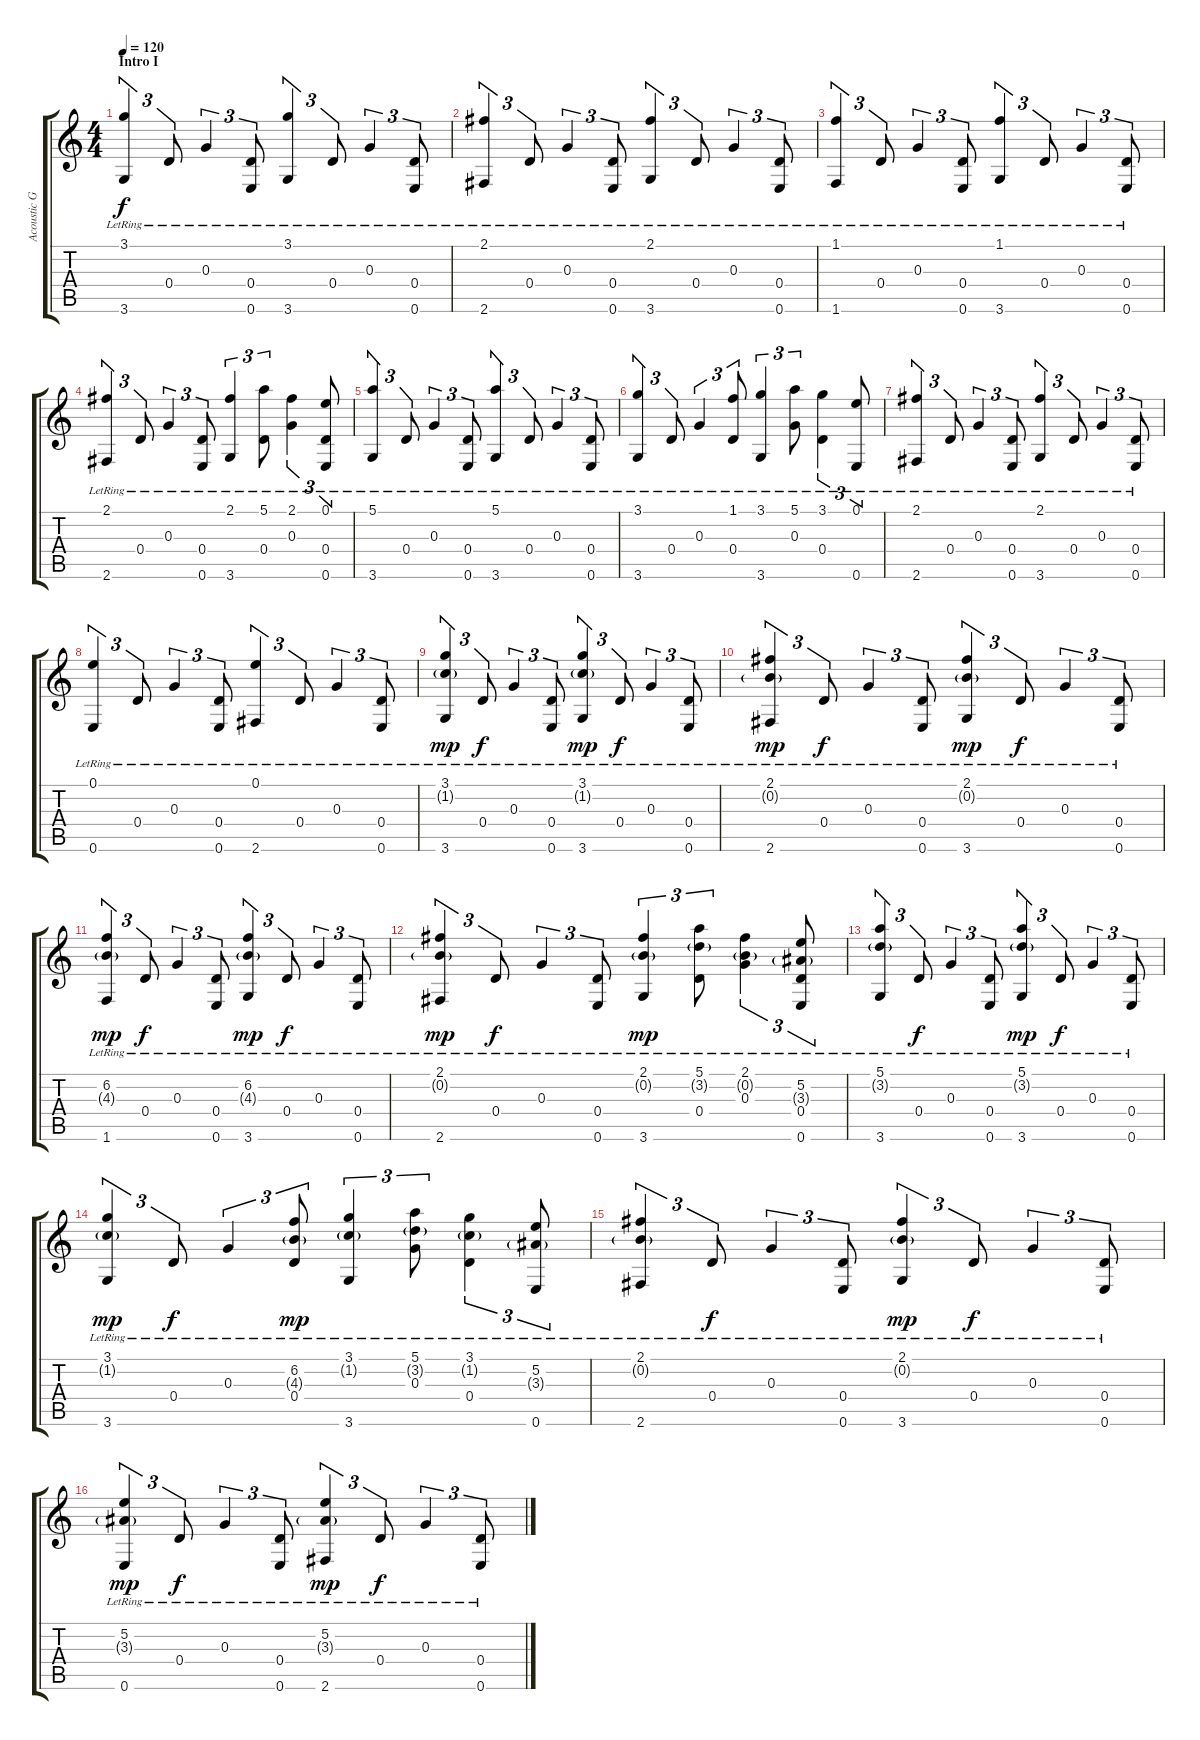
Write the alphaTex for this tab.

\track ("Acoustic Guitar" "Acoustic G") {instrument acousticguitarnylon}
\staff {score tabs}
\tuning (E4 B3 G3 D3 A2 E2) {hide}
\ts (4 4)
\section ("" "Intro I")
\tempo 120
\clef g2
\ks c
(3.1{lr} 3.6{lr}).4{tu (3 2) dy f instrument acousticguitarnylon} 0.4{lr}.8{tu (3 2)} 0.3{lr}.4{tu (3 2)} (0.4{lr} 0.6{lr}).8{tu (3 2)} (3.1{lr} 3.6{lr}).4{tu (3 2)} 0.4{lr}.8{tu (3 2)} 0.3{lr}.4{tu (3 2)} (0.4{lr} 0.6{lr}).8{tu (3 2)} |
(2.1{lr} 2.6{lr}).4{tu (3 2)} 0.4{lr}.8{tu (3 2)} 0.3{lr}.4{tu (3 2)} (0.4{lr} 0.6{lr}).8{tu (3 2)} (2.1{lr} 3.6{lr}).4{tu (3 2)} 0.4{lr}.8{tu (3 2)} 0.3{lr}.4{tu (3 2)} (0.4{lr} 0.6{lr}).8{tu (3 2)} |
(1.1{lr} 1.6{lr}).4{tu (3 2)} 0.4{lr}.8{tu (3 2)} 0.3{lr}.4{tu (3 2)} (0.4{lr} 0.6{lr}).8{tu (3 2)} (1.1{lr} 3.6{lr}).4{tu (3 2)} 0.4{lr}.8{tu (3 2)} 0.3{lr}.4{tu (3 2)} (0.4{lr} 0.6{lr}).8{tu (3 2)} |
(2.1{lr} 2.6{lr}).4{tu (3 2)} 0.4{lr}.8{tu (3 2)} 0.3{lr}.4{tu (3 2)} (0.4{lr} 0.6{lr}).8{tu (3 2)} (2.1{lr} 3.6{lr}).4{tu (3 2)} (5.1{lr} 0.4{lr}).8{tu (3 2)} (2.1{lr} 0.3{lr}).4{tu (3 2)} (0.1{lr} 0.4{lr} 0.6{lr}).8{tu (3 2)} |
(5.1{lr} 3.6{lr}).4{tu (3 2)} 0.4{lr}.8{tu (3 2)} 0.3{lr}.4{tu (3 2)} (0.4{lr} 0.6{lr}).8{tu (3 2)} (5.1{lr} 3.6{lr}).4{tu (3 2)} 0.4{lr}.8{tu (3 2)} 0.3{lr}.4{tu (3 2)} (0.4{lr} 0.6{lr}).8{tu (3 2)} |
(3.1{lr} 3.6{lr}).4{tu (3 2)} 0.4{lr}.8{tu (3 2)} 0.3{lr}.4{tu (3 2)} (1.1{lr} 0.4{lr}).8{tu (3 2)} (3.1{lr} 3.6{lr}).4{tu (3 2)} (5.1{lr} 0.3{lr}).8{tu (3 2)} (3.1{lr} 0.4{lr}).4{tu (3 2)} (0.1{lr} 0.6{lr}).8{tu (3 2)} |
(2.1{lr} 2.6{lr}).4{tu (3 2)} 0.4{lr}.8{tu (3 2)} 0.3{lr}.4{tu (3 2)} (0.4{lr} 0.6{lr}).8{tu (3 2)} (2.1{lr} 3.6{lr}).4{tu (3 2)} 0.4{lr}.8{tu (3 2)} 0.3{lr}.4{tu (3 2)} (0.4{lr} 0.6{lr}).8{tu (3 2)} |
(0.1{lr} 0.6{lr}).4{tu (3 2)} 0.4{lr}.8{tu (3 2)} 0.3{lr}.4{tu (3 2)} (0.4{lr} 0.6{lr}).8{tu (3 2)} (0.1{lr} 2.6{lr}).4{tu (3 2)} 0.4{lr}.8{tu (3 2)} 0.3{lr}.4{tu (3 2)} (0.4{lr} 0.6{lr}).8{tu (3 2)} |
(3.1{lr} 1.2{g lr} 3.6{lr}).4{tu (3 2) dy mp} 0.4{lr}.8{tu (3 2) dy f} 0.3{lr}.4{tu (3 2)} (0.4{lr} 0.6{lr}).8{tu (3 2)} (3.1{lr} 1.2{g lr} 3.6{lr}).4{tu (3 2) dy mp} 0.4{lr}.8{tu (3 2) dy f} 0.3{lr}.4{tu (3 2)} (0.4{lr} 0.6{lr}).8{tu (3 2)} |
(2.1{lr} 0.2{g lr} 2.6{lr}).4{tu (3 2) dy mp} 0.4{lr}.8{tu (3 2) dy f} 0.3{lr}.4{tu (3 2)} (0.4{lr} 0.6{lr}).8{tu (3 2)} (2.1{lr} 0.2{g lr} 3.6{lr}).4{tu (3 2) dy mp} 0.4{lr}.8{tu (3 2) dy f} 0.3{lr}.4{tu (3 2)} (0.4{lr} 0.6{lr}).8{tu (3 2)} |
(6.2{lr} 4.3{g lr} 1.6{lr}).4{tu (3 2) dy mp} 0.4{lr}.8{tu (3 2) dy f} 0.3{lr}.4{tu (3 2)} (0.4{lr} 0.6{lr}).8{tu (3 2)} (6.2{lr} 4.3{g lr} 3.6{lr}).4{tu (3 2) dy mp} 0.4{lr}.8{tu (3 2) dy f} 0.3{lr}.4{tu (3 2)} (0.4{lr} 0.6{lr}).8{tu (3 2)} |
(2.1{lr} 0.2{g lr} 2.6{lr}).4{tu (3 2) dy mp} 0.4{lr}.8{tu (3 2) dy f} 0.3{lr}.4{tu (3 2)} (0.4{lr} 0.6{lr}).8{tu (3 2)} (2.1{lr} 0.2{g lr} 3.6{lr}).4{tu (3 2) dy mp} (5.1{lr} 3.2{g lr} 0.4{lr}).8{tu (3 2)} (2.1{lr} 0.2{g lr} 0.3{lr}).4{tu (3 2)} (5.2{lr} 3.3{g lr} 0.4{lr} 0.6{lr}).8{tu (3 2)} |
(5.1{lr} 3.2{g lr} 3.6{lr}).4{tu (3 2)} 0.4{lr}.8{tu (3 2) dy f} 0.3{lr}.4{tu (3 2)} (0.4{lr} 0.6{lr}).8{tu (3 2)} (5.1{lr} 3.2{g lr} 3.6{lr}).4{tu (3 2) dy mp} 0.4{lr}.8{tu (3 2) dy f} 0.3{lr}.4{tu (3 2)} (0.4{lr} 0.6{lr}).8{tu (3 2)} |
(3.1{lr} 1.2{g lr} 3.6{lr}).4{tu (3 2) dy mp} 0.4{lr}.8{tu (3 2) dy f} 0.3{lr}.4{tu (3 2)} (6.2{lr} 4.3{g lr} 0.4{lr}).8{tu (3 2) dy mp} (3.1{lr} 1.2{g lr} 3.6{lr}).4{tu (3 2)} (5.1{lr} 3.2{g lr} 0.3{lr}).8{tu (3 2)} (3.1{lr} 1.2{g lr} 0.4{lr}).4{tu (3 2)} (5.2{lr} 3.3{g lr} 0.6{lr}).8{tu (3 2)} |
(2.1{lr} 0.2{g lr} 2.6{lr}).4{tu (3 2)} 0.4{lr}.8{tu (3 2) dy f} 0.3{lr}.4{tu (3 2)} (0.4{lr} 0.6{lr}).8{tu (3 2)} (2.1{lr} 0.2{g lr} 3.6{lr}).4{tu (3 2) dy mp} 0.4{lr}.8{tu (3 2) dy f} 0.3{lr}.4{tu (3 2)} (0.4{lr} 0.6{lr}).8{tu (3 2)} |
(5.2{lr} 3.3{g lr} 0.6{lr}).4{tu (3 2) dy mp} 0.4{lr}.8{tu (3 2) dy f} 0.3{lr}.4{tu (3 2)} (0.4{lr} 0.6{lr}).8{tu (3 2)} (5.2{lr} 3.3{g lr} 2.6{lr}).4{tu (3 2) dy mp} 0.4{lr}.8{tu (3 2) dy f} 0.3{lr}.4{tu (3 2)} (0.4{lr} 0.6{lr}).8{tu (3 2)}
